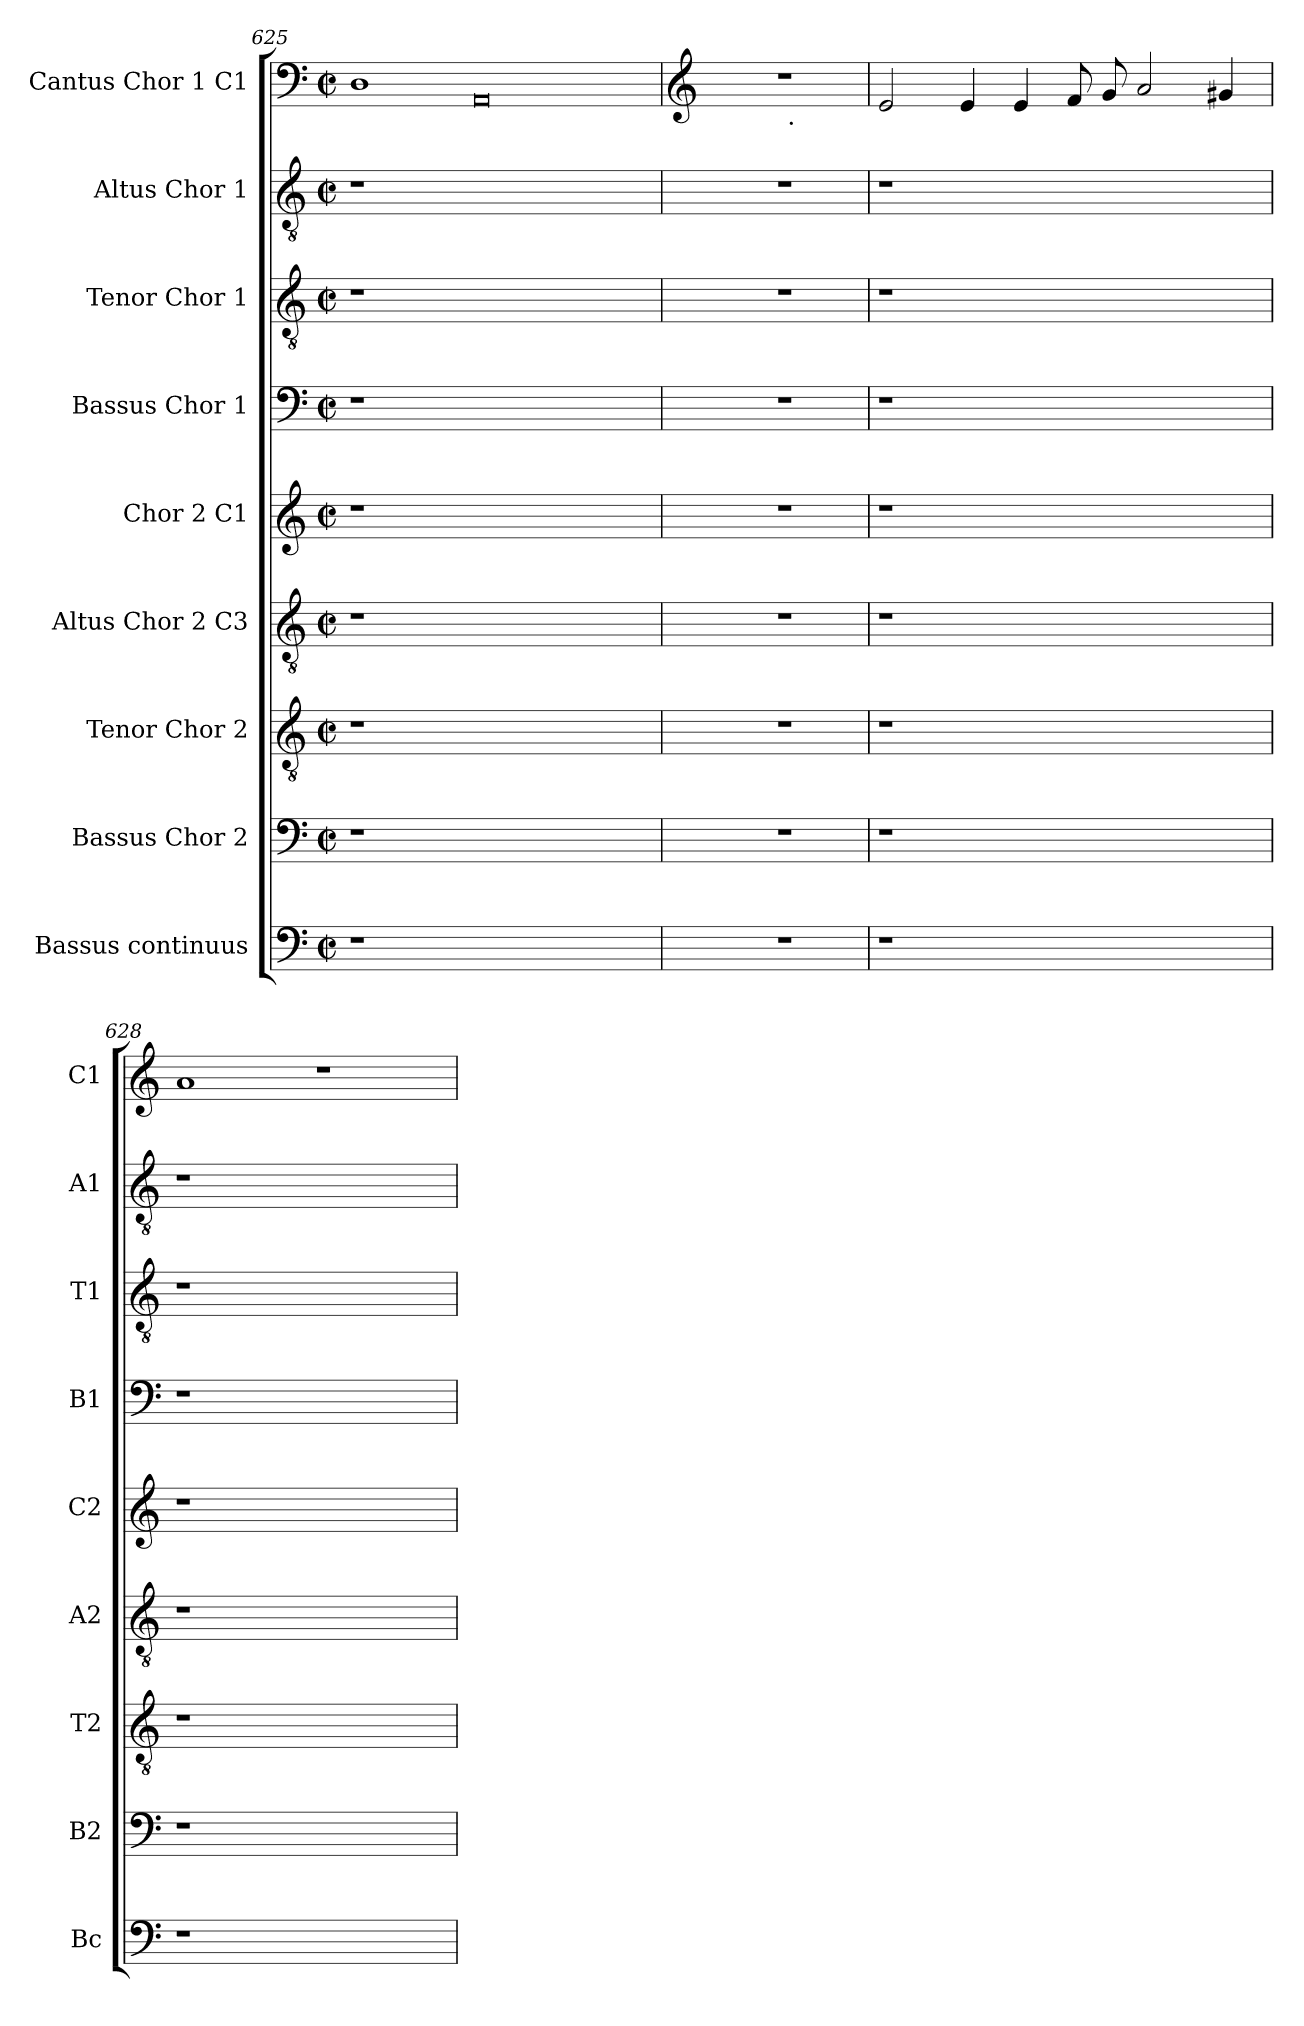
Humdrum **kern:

**kern	**kern	**kern	**kern	**kern	**kern	**kern	**kern	**kern
*part9	*part8	*part7	*part6	*part5	*part4	*part3	*part2	*part1
*staff9	*staff8	*staff7	*staff6	*staff5	*staff4	*staff3	*staff2	*staff1
*I"Bassus continuus	*I"Bassus Chor 2	*I"Tenor Chor 2	*I"Altus Chor 2 C3	*I"Chor 2 C1	*I"Bassus Chor 1	*I"Tenor Chor 1	*I"Altus Chor 1	*I"Cantus Chor 1 C1
*I'Bc	*I'B2	*I'T2	*I'A2	*I'C2	*I'B1	*I'T1	*I'A1	*I'C1
*clefF4	*clefF4	*clefGv2	*clefGv2	*clefG2	*clefF4	*clefGv2	*clefGv2	*clefF4
*ITrd7c12	*	*	*	*	*	*	*	*
*k[]	*k[]	*k[]	*k[]	*k[]	*k[]	*k[]	*k[]	*k[]
*C:	*C:	*C:	*C:	*C:	*C:	*C:	*C:	*C:
*M2/2	*M2/2	*M2/2	*M2/2	*M2/2	*M2/2	*M2/2	*M2/2	*M2/2
*met(c|)	*met(c|)	*met(c|)	*met(c|)	*met(c|)	*met(c|)	*met(c|)	*met(c|)	*met(c|)
=625	=625	=625	=625	=625	=625	=625	=625	=625
1r	1r	1r	1r	1r	1r	1r	1r	1D
0ryy	0ryy	0ryy	0ryy	0ryy	0ryy	0ryy	0ryy	0AA
!!LO:PB:g=z
=626!	=626!	=626!	=626!	=626!	=626!	=626!	=626!	=626!
*	*	*	*	*	*	*	*	*clefG2
*	*	*	*	*	*	*	*	*^
1r	1r	1r	1r	1r	1r	1r	1r	1r	2ryy
!	!	!	!	!	!	!	!	!	!LO:TX:b:t=.
.	.	.	.	.	.	.	.	.	2ryy
*	*	*	*	*	*	*	*	*v	*v
=627	=627	=627	=627	=627	=627	=627	=627	=627
1r	1r	1r	1r	1r	1r	1r	1r	2e/
.	.	.	.	.	.	.	.	4e/
.	.	.	.	.	.	.	.	4e/
1ryy	1ryy	1ryy	1ryy	1ryy	1ryy	1ryy	1ryy	8f/
.	.	.	.	.	.	.	.	8g/
.	.	.	.	.	.	.	.	2a/
.	.	.	.	.	.	.	.	4g#X/
=628	=628	=628	=628	=628	=628	=628	=628	=628
1r	1r	1r	1r	1r	1r	1r	1r	1a
1ryy	1ryy	1ryy	1ryy	1ryy	1ryy	1ryy	1ryy	1r
=	=	=	=	=	=	=	=	=
*-	*-	*-	*-	*-	*-	*-	*-	*-
